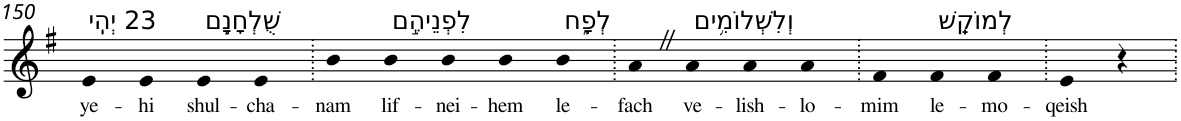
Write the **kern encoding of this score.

**kern	**text
*part1	*part1
*staff1	*staff1
*I"Piano	*
*I'Pno	*
!!LO:PB:g=z
*clefG2	*
*k[f#]	*
*G:	*
=150	=150
!LO:TX:a:t=23 יְהִֽי	!
!	!LO:LY:b
4e	ye-
!	!LO:LY:b
4e	-hi
!LO:TX:a:t=שֻׁלְחָנָ֣ם	!
!	!LO:LY:b
4e	shul-
!	!LO:LY:b
4e	-cha-
=151.	=151.
!	!LO:LY:b
4b	-nam
!LO:TX:a:t=לִפְנֵיהֶ֣ם	!
!	!LO:LY:b
4b	lif-
!	!LO:LY:b
4b	-nei-
!	!LO:LY:b
4b	-hem
!LO:TX:a:t=לְפָ֑ח	!
!	!LO:LY:b
4b	le-
=152.	=152.
!	!LO:LY:b
4aZ	-fach
!LO:TX:a:t=וְלִשְׁלוֹמִ֥ים	!
!	!LO:LY:b
4a	ve-
!	!LO:LY:b
4a	-lish-
!	!LO:LY:b
4a	-lo-
=153.	=153.
!	!LO:LY:b
4f#	-mim
!LO:TX:a:t=לְמוֹקֵֽשׁ	!
!	!LO:LY:b
4f#	le-
!	!LO:LY:b
4f#	-mo-
=154.	=154.
!	!LO:LY:b
4e	-qeish
4r	.
=.	=.
*-	*-
